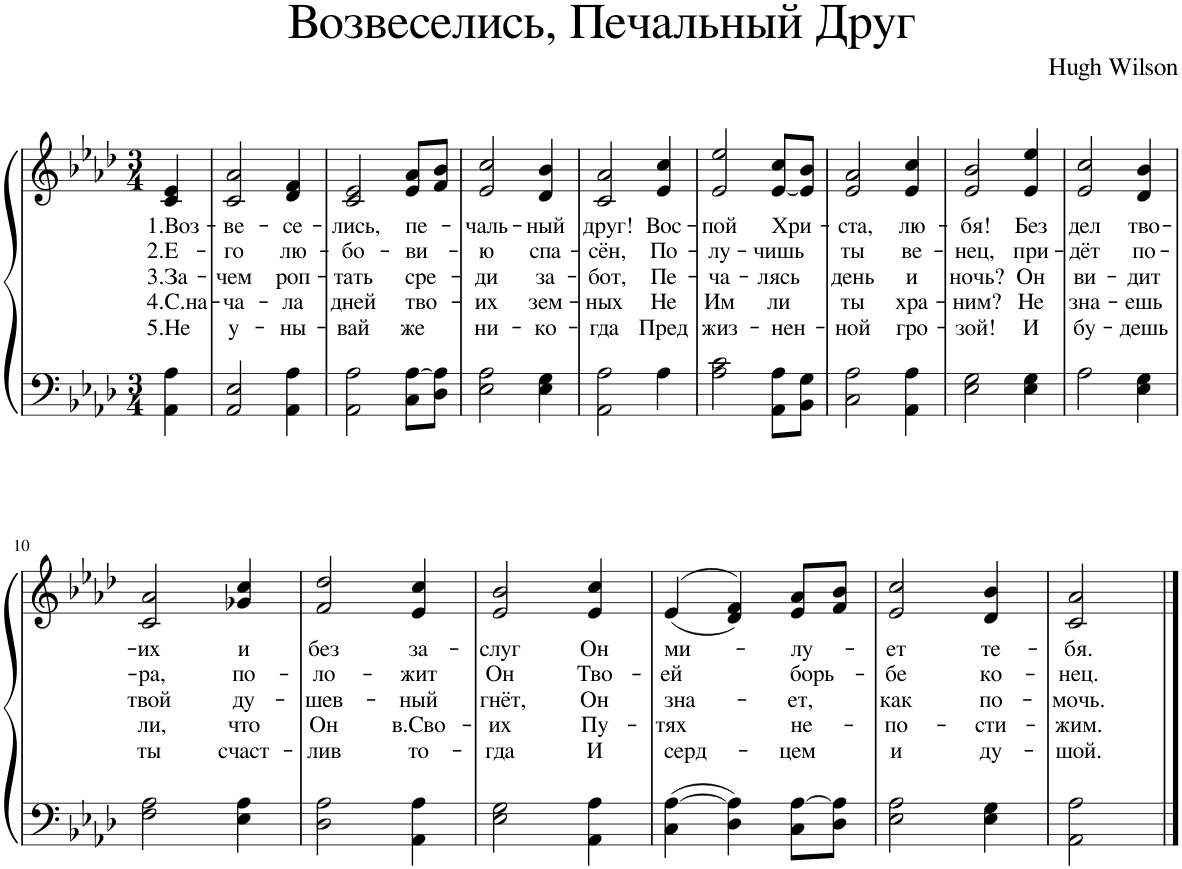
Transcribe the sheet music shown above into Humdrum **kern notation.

**kern	**kern	**text	**text	**text	**text	**text
*part1	*part1	*part1	*part1	*part1	*part1	*part1
*staff2	*staff1	*staff1	*staff1	*staff1	*staff1	*staff1
*I"Piano	*	*	*	*	*	*
*I'Pno.	*	*	*	*	*	*
*clefF4	*clefG2	*	*	*	*	*
*k[b-e-a-d-]	*k[b-e-a-d-]	*	*	*	*	*
*M3/4	*M3/4	*	*	*	*	*
=1	=1	=1	=1	=1	=1	=1
!	!	!LO:LY:b	!LO:LY:b	!LO:LY:b	!LO:LY:b	!LO:LY:b
4AA-\ 4A-\	4c/ 4e-/	1.Воз-	2.E-	3.За-	4.С.на-	5.Не
=2	=2	=2	=2	=2	=2	=2
!	!	!LO:LY:b	!LO:LY:b	!LO:LY:b	!LO:LY:b	!LO:LY:b
2AA-/ 2E-/	2c/ 2a-/	-ве-	-го	-чем	-ча-	у-
!	!	!LO:LY:b	!LO:LY:b	!LO:LY:b	!LO:LY:b	!LO:LY:b
4AA-\ 4A-\	4d-/ 4f/	-се-	лю-	роп-	-ла	-ны-
=3	=3	=3	=3	=3	=3	=3
!	!	!LO:LY:b	!LO:LY:b	!LO:LY:b	!LO:LY:b	!LO:LY:b
2AA-\ 2A-\	2c/ 2e-/	-лись,	-бо-	-тать	дней	-вай
!	!	!LO:LY:b	!LO:LY:b	!LO:LY:b	!LO:LY:b	!LO:LY:b
8C\ [8A-\L	8e-/ 8a-/L	пе-	-ви-	сре-	тво-	же
8D-\ 8A-\]J	8f/ 8b-/J	.	.	.	.	.
=4	=4	=4	=4	=4	=4	=4
!	!	!LO:LY:b	!LO:LY:b	!LO:LY:b	!LO:LY:b	!LO:LY:b
2E-\ 2A-\	2e-/ 2cc/	-чаль-	-ю	-ди	-их	ни-
!	!	!LO:LY:b	!LO:LY:b	!LO:LY:b	!LO:LY:b	!LO:LY:b
4E-\ 4G\	4d-/ 4b-/	-ный	спа-	за-	зем-	-ко-
=5	=5	=5	=5	=5	=5	=5
!	!	!LO:LY:b	!LO:LY:b	!LO:LY:b	!LO:LY:b	!LO:LY:b
2AA-\ 2A-\	2c/ 2a-/	друг!	-сён,	-бот,	-ных	-гда
!	!	!LO:LY:b	!LO:LY:b	!LO:LY:b	!LO:LY:b	!LO:LY:b
4A-\	4e-/ 4cc/	Вос-	По-	Пе-	Не	Пред
=6	=6	=6	=6	=6	=6	=6
!	!	!LO:LY:b	!LO:LY:b	!LO:LY:b	!LO:LY:b	!LO:LY:b
2A-\ 2c\	2e-/ 2ee-/	-пой	-лу-	-ча-	Им	жиз-
!	!	!LO:LY:b	!LO:LY:b	!LO:LY:b	!LO:LY:b	!LO:LY:b
8AA-\ 8A-\L	[8e-/ 8cc/L	Хри-	-чишь	-лясь	ли	-нен-
8BB-\ 8G\J	8e-/] 8b-/J	.	.	.	.	.
=7	=7	=7	=7	=7	=7	=7
!	!	!LO:LY:b	!LO:LY:b	!LO:LY:b	!LO:LY:b	!LO:LY:b
2C\ 2A-\	2e-/ 2a-/	-ста,	ты	день	ты	-ной
!	!	!LO:LY:b	!LO:LY:b	!LO:LY:b	!LO:LY:b	!LO:LY:b
4AA-\ 4A-\	4e-/ 4cc/	лю-	ве-	и	хра-	гро-
=8	=8	=8	=8	=8	=8	=8
!	!	!LO:LY:b	!LO:LY:b	!LO:LY:b	!LO:LY:b	!LO:LY:b
2E-\ 2G\	2e-/ 2b-/	-бя!	-нец,	ночь?	-ним?	-зой!
!	!	!LO:LY:b	!LO:LY:b	!LO:LY:b	!LO:LY:b	!LO:LY:b
4E-\ 4G\	4e-/ 4ee-/	Без	при-	Он	Не	И
=9	=9	=9	=9	=9	=9	=9
!	!	!LO:LY:b	!LO:LY:b	!LO:LY:b	!LO:LY:b	!LO:LY:b
2A-\	2e-/ 2cc/	дел	-дёт	ви-	зна-	бу-
!	!	!LO:LY:b	!LO:LY:b	!LO:LY:b	!LO:LY:b	!LO:LY:b
4E-\ 4G\	4d-/ 4b-/	тво-	по-	-дит	-ешь	-дешь
!!LO:LB:g=z
=10	=10	=10	=10	=10	=10	=10
!	!	!LO:LY:b	!LO:LY:b	!LO:LY:b	!LO:LY:b	!LO:LY:b
2F\ 2A-\	2c/ 2a-/	-их	-ра,	твой	ли,	ты
!	!	!LO:LY:b	!LO:LY:b	!LO:LY:b	!LO:LY:b	!LO:LY:b
4E-\ 4A-\	4g-X/ 4cc/	и	по-	ду-	что	счаст-
=11	=11	=11	=11	=11	=11	=11
!	!	!LO:LY:b	!LO:LY:b	!LO:LY:b	!LO:LY:b	!LO:LY:b
2D-\ 2A-\	2f/ 2dd-/	без	-ло-	-шев-	Он	-лив
!	!	!LO:LY:b	!LO:LY:b	!LO:LY:b	!LO:LY:b	!LO:LY:b
4AA-\ 4A-\	4e-/ 4cc/	за-	-жит	-ный	в.Сво-	то-
=12	=12	=12	=12	=12	=12	=12
!	!	!LO:LY:b	!LO:LY:b	!LO:LY:b	!LO:LY:b	!LO:LY:b
2E-\ 2G\	2e-/ 2b-/	-слуг	Он	гнёт,	-их	-гда
!	!	!LO:LY:b	!LO:LY:b	!LO:LY:b	!LO:LY:b	!LO:LY:b
4AA-\ 4A-\	4e-/ 4cc/	Он	Тво-	Он	Пу-	И
=13	=13	=13	=13	=13	=13	=13
!	!	!LO:LY:b	!LO:LY:b	!LO:LY:b	!LO:LY:b	!LO:LY:b
4C\ [4A-\	(>(4e-/	ми-	-ей	зна-	-тях	серд-
4D-\ 4A-\]	4d-/ 4f/))	.	.	.	.	.
!	!	!LO:LY:b	!LO:LY:b	!LO:LY:b	!LO:LY:b	!LO:LY:b
8C\ [8A-\L	8e-/ 8a-/L	-лу-	борь-	-ет,	не-	-цем
8D-\ 8A-\]J	8f/ 8b-/J	.	.	.	.	.
=14	=14	=14	=14	=14	=14	=14
!	!	!LO:LY:b	!LO:LY:b	!LO:LY:b	!LO:LY:b	!LO:LY:b
2E-\ 2A-\	2e-/ 2cc/	-ет	-бе	как	-по-	и
!	!	!LO:LY:b	!LO:LY:b	!LO:LY:b	!LO:LY:b	!LO:LY:b
4E-\ 4G\	4d-/ 4b-/	те-	ко-	по-	-сти-	ду-
=15	=15	=15	=15	=15	=15	=15
!	!	!LO:LY:b	!LO:LY:b	!LO:LY:b	!LO:LY:b	!LO:LY:b
2AA-\ 2A-\	2c/ 2a-/	-бя.	-нец.	-мочь.	-жим.	-шой.
==	==	==	==	==	==	==
*-	*-	*-	*-	*-	*-	*-
